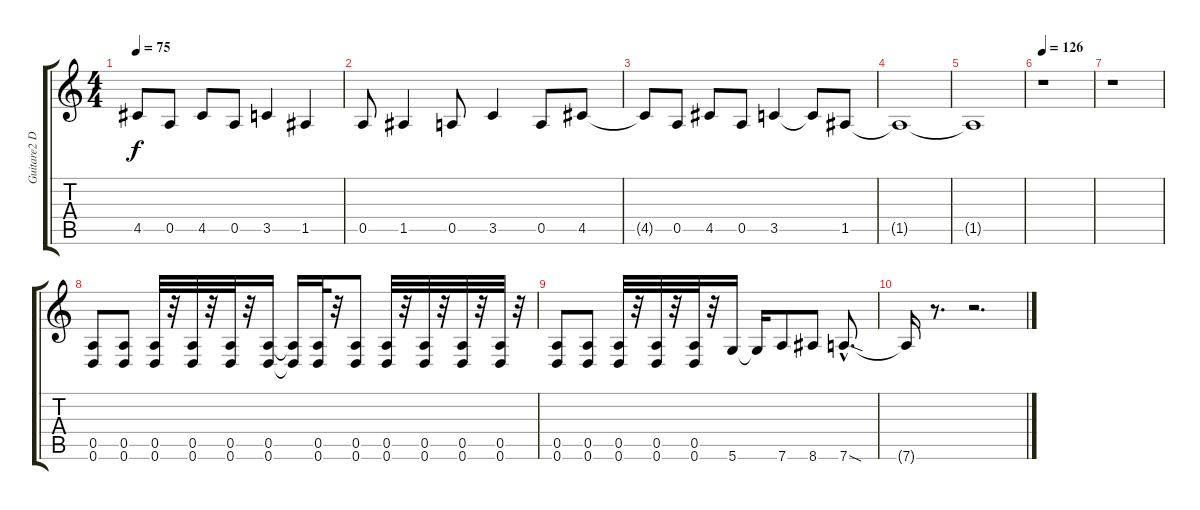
\track ("Guitare2 Dr-D" "Guitare2 D") {instrument overdrivenguitar}
\staff {score tabs}
\tuning (E4 B3 G3 D3 A2 D2) {hide}
\ts (4 4)
\tempo 75
\clef g2
\ks c
4.5{t}.8{dy f} 0.5.8 4.5.8 0.5.8 3.5.4 1.5.4 |
0.5.8 1.5.4 0.5.8 3.5.4 0.5.8 4.5.8 |
4.5{t}.8 0.5.8 4.5.8 0.5.8 3.5.4 3.5{t}.8 1.5.8 |
1.5{t}.1 |
1.5{t}.1 |
\tempo 126
r.1 |
r.1 |
(0.5 0.6).8 (0.5 0.6).8 (0.5 0.6).32 r.32 (0.5 0.6).32 r.32 (0.5 0.6).32 r.32 (0.5 0.6).16 (0.5{t} 0.6{t}).16 (0.5 0.6).32 r.32 (0.5 0.6).8 (0.5 0.6).32 r.32 (0.5 0.6).32 r.32 (0.5 0.6).32 r.32 (0.5 0.6).32 r.32 |
(0.5 0.6).8 (0.5 0.6).8 (0.5 0.6).32 r.32 (0.5 0.6).32 r.32 (0.5 0.6).32 r.32 5.6.16 5.6{t}.16 7.6.8 8.6.8 7.6{sod hac}.8{d} |
7.6{t}.16 r.8{d} r.2{d}
